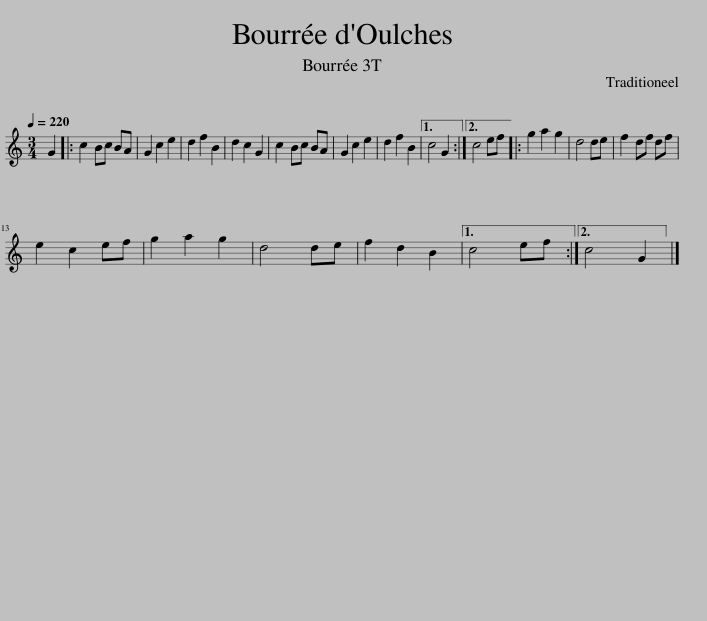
X:1
L:1/8
Q:1/4=220
M:3/4
I:linebreak $
K:C
V:1 treble
V:1
 G2 |: c2 Bc BA | G2 c2 e2 | d2 f2 B2 | d2 c2 G2 | %5
 c2 Bc BA | G2 c2 e2 | d2 f2 B2 |1 c4 G2 :|2 c4 ef |: %10
 g2 a2 g2 | d4 de | f2 df df |$ e2 c2 ef | g2 a2 g2 | %15
 d4 de | f2 d2 B2 |1 c4 ef :|2 c4 G2 |] %19
